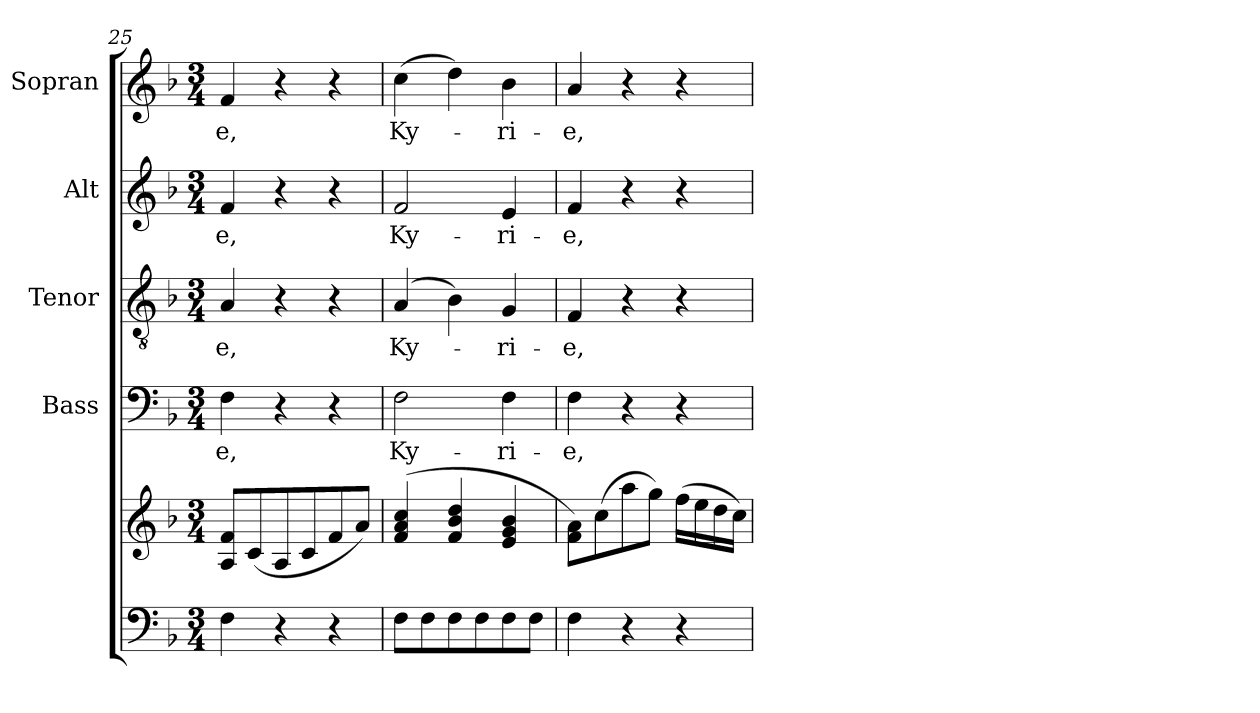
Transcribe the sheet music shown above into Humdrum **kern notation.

**kern	**kern	**kern	**text	**kern	**text	**kern	**text	**kern	**text
*part5	*part5	*part4	*part4	*part3	*part3	*part2	*part2	*part1	*part1
*staff6	*staff5	*staff4	*staff4	*staff3	*staff3	*staff2	*staff2	*staff1	*staff1
*	*	*I"Bass	*	*I"Tenor	*	*I"Alt	*	*I"Sopran	*
*	*	*I'B.	*	*I'T.	*	*I'A.	*	*I'S.	*
*clefF4	*clefG2	*clefF4	*	*clefGv2	*	*clefG2	*	*clefG2	*
*k[b-]	*k[b-]	*k[b-]	*	*k[b-]	*	*k[b-]	*	*k[b-]	*
*F:	*F:	*F:	*	*F:	*	*F:	*	*F:	*
*M3/4	*M3/4	*M3/4	*	*M3/4	*	*M3/4	*	*M3/4	*
=25	=25	=25	=25	=25	=25	=25	=25	=25	=25
!	!	!	!LO:LY:b	!	!LO:LY:b	!	!LO:LY:b	!	!LO:LY:b
4F\	8A/ 8f/L	4F\	-e,	4A/	-e,	4f/	-e,	4f/	-e,
.	(<8c/	.	.	.	.	.	.	.	.
4r	8A/	4r	.	4r	.	4r	.	4r	.
.	8c/	.	.	.	.	.	.	.	.
4r	8f/	4r	.	4r	.	4r	.	4r	.
.	8a/J)	.	.	.	.	.	.	.	.
!!LO:LB:g=z
=26	=26	=26	=26	=26	=26	=26	=26	=26	=26
!	!	!	!LO:LY:b	!	!LO:LY:b	!	!LO:LY:b	!	!LO:LY:b
8F\L	(4f/ 4a/ 4cc/	2F\	Ky-	(4A/	Ky-	2f/	Ky-	(>4cc\	Ky-
8F\	.	.	.	.	.	.	.	.	.
8F\	4f/ 4b-/ 4dd/	.	.	4B-\)	.	.	.	4dd\)	.
8F\	.	.	.	.	.	.	.	.	.
!	!	!	!LO:LY:b	!	!LO:LY:b	!	!LO:LY:b	!	!LO:LY:b
8F\	4e/ 4g/ 4b-/	4F\	-ri-	4G/	-ri-	4e/	-ri-	4b-\	-ri-
8F\J	.	.	.	.	.	.	.	.	.
=27	=27	=27	=27	=27	=27	=27	=27	=27	=27
!	!	!	!LO:LY:b	!	!LO:LY:b	!	!LO:LY:b	!	!LO:LY:b
4F\	8f\ 8a\L)	4F\	-e,	4F/	-e,	4f/	-e,	4a/	-e,
.	(>8cc\	.	.	.	.	.	.	.	.
4r	8aa\	4r	.	4r	.	4r	.	4r	.
.	8gg\J)	.	.	.	.	.	.	.	.
4r	(>16ff\LL	4r	.	4r	.	4r	.	4r	.
.	16ee\	.	.	.	.	.	.	.	.
.	16dd\	.	.	.	.	.	.	.	.
.	16cc\JJ)	.	.	.	.	.	.	.	.
=	=	=	=	=	=	=	=	=	=
*-	*-	*-	*-	*-	*-	*-	*-	*-	*-
